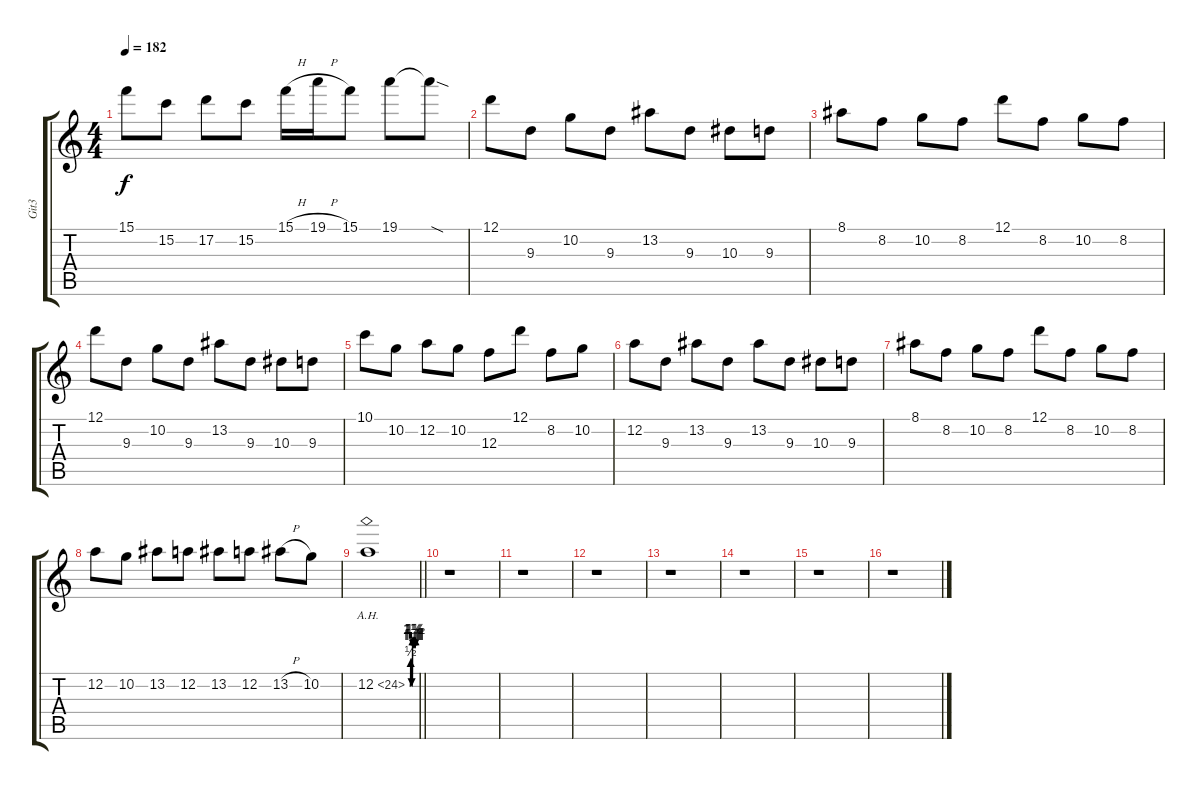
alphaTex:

\track ("Git3" "Git3") {instrument overdrivenguitar}
\staff {score tabs}
\tuning (D4 A3 F3 C3 G2 D2) {hide}
\ts (4 4)
\tempo 182
\clef g2
\ks c
15.1.8{dy f} 15.2.8 17.2.8 15.2.8 15.1{h}.16 19.1{h}.16 15.1.8 19.1.8 19.1{sod t}.8 |
12.1.8 9.3.8 10.2.8 9.3.8 13.2.8 9.3.8 10.3.8 9.3.8 |
8.1.8 8.2.8 10.2.8 8.2.8 12.1.8 8.2.8 10.2.8 8.2.8 |
12.1.8 9.3.8 10.2.8 9.3.8 13.2.8 9.3.8 10.3.8 9.3.8 |
10.1.8 10.2.8 12.2.8 10.2.8 12.3.8 12.1.8 8.2.8 10.2.8 |
12.2.8 9.3.8 13.2.8 9.3.8 13.2.8 9.3.8 10.3.8 9.3.8 |
8.1.8 8.2.8 10.2.8 8.2.8 12.1.8 8.2.8 10.2.8 8.2.8 |
12.2.8 10.2.8 13.2.8 12.2.8 13.2.8 12.2.8 13.2{h}.8 10.2.8 |
\barLineRight lightlight
12.2{be (custom 0 0 5 0 10 2 15 2 20 0 25 0 30 6 35 4 40 6 45 4 50 6 56 4 60 6) ah 12}.1 |
r.1 |
r.1 |
r.1 |
r.1 |
r.1 |
r.1 |
r.1
